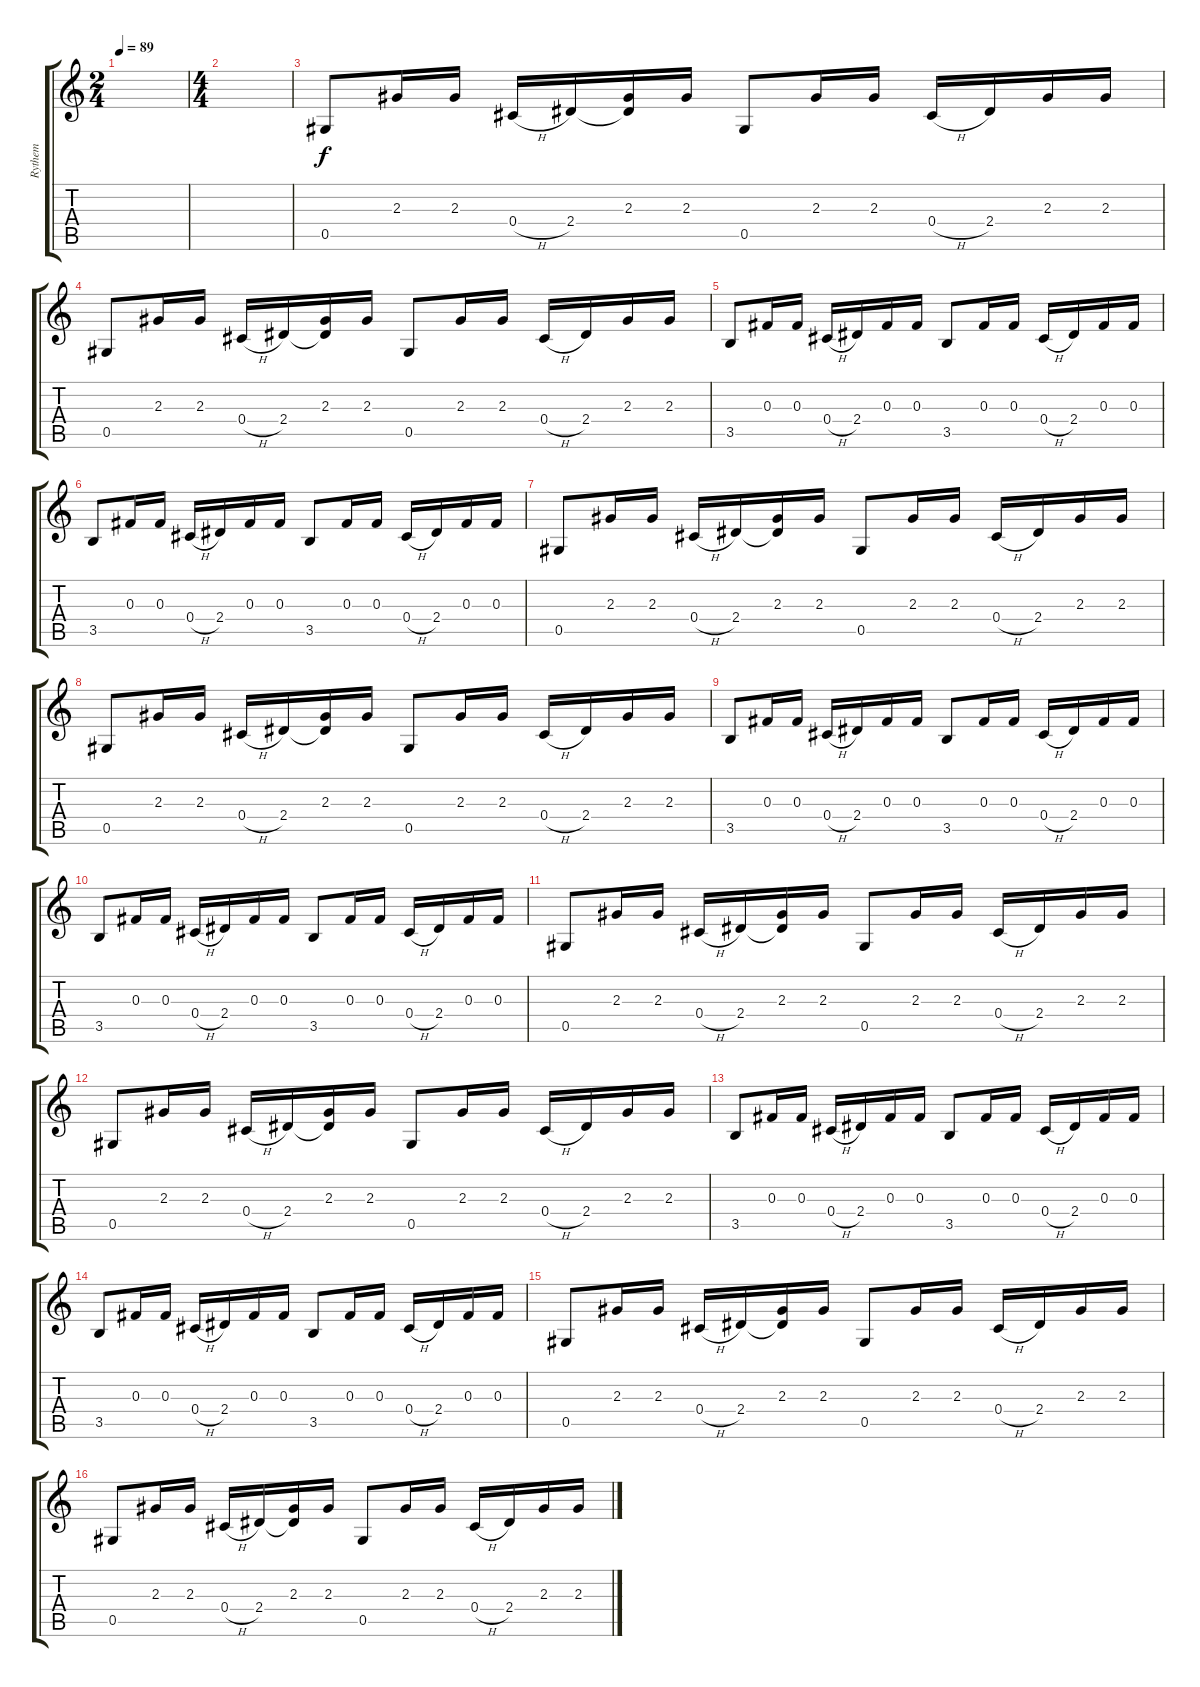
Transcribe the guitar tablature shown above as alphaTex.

\track ("Rythem" "Rythem") {instrument electricguitarclean}
\staff {score tabs}
\tuning (Eb4 Bb3 Gb3 Db3 Ab2 Eb2) {hide}
\ts (2 4)
\tempo 89
\clef g2
\ks c
|
\ts (4 4)
|
0.5.8 2.3.16 2.3.16 0.4{h}.16 2.4.16 (2.3 2.4{t}).16 2.3.16 0.5.8 2.3.16 2.3.16 0.4{h}.16 2.4.16 2.3.16 2.3.16 |
0.5.8 2.3.16 2.3.16 0.4{h}.16 2.4.16 (2.3 2.4{t}).16 2.3.16 0.5.8 2.3.16 2.3.16 0.4{h}.16 2.4.16 2.3.16 2.3.16 |
3.5.8 0.3.16 0.3.16 0.4{h}.16 2.4.16 0.3.16 0.3.16 3.5.8 0.3.16 0.3.16 0.4{h}.16 2.4.16 0.3.16 0.3.16 |
3.5.8 0.3.16 0.3.16 0.4{h}.16 2.4.16 0.3.16 0.3.16 3.5.8 0.3.16 0.3.16 0.4{h}.16 2.4.16 0.3.16 0.3.16 |
0.5.8 2.3.16 2.3.16 0.4{h}.16 2.4.16 (2.3 2.4{t}).16 2.3.16 0.5.8 2.3.16 2.3.16 0.4{h}.16 2.4.16 2.3.16 2.3.16 |
0.5.8 2.3.16 2.3.16 0.4{h}.16 2.4.16 (2.3 2.4{t}).16 2.3.16 0.5.8 2.3.16 2.3.16 0.4{h}.16 2.4.16 2.3.16 2.3.16 |
3.5.8 0.3.16 0.3.16 0.4{h}.16 2.4.16 0.3.16 0.3.16 3.5.8 0.3.16 0.3.16 0.4{h}.16 2.4.16 0.3.16 0.3.16 |
3.5.8 0.3.16 0.3.16 0.4{h}.16 2.4.16 0.3.16 0.3.16 3.5.8 0.3.16 0.3.16 0.4{h}.16 2.4.16 0.3.16 0.3.16 |
0.5.8 2.3.16 2.3.16 0.4{h}.16 2.4.16 (2.3 2.4{t}).16 2.3.16 0.5.8 2.3.16 2.3.16 0.4{h}.16 2.4.16 2.3.16 2.3.16 |
0.5.8 2.3.16 2.3.16 0.4{h}.16 2.4.16 (2.3 2.4{t}).16 2.3.16 0.5.8 2.3.16 2.3.16 0.4{h}.16 2.4.16 2.3.16 2.3.16 |
3.5.8 0.3.16 0.3.16 0.4{h}.16 2.4.16 0.3.16 0.3.16 3.5.8 0.3.16 0.3.16 0.4{h}.16 2.4.16 0.3.16 0.3.16 |
3.5.8 0.3.16 0.3.16 0.4{h}.16 2.4.16 0.3.16 0.3.16 3.5.8 0.3.16 0.3.16 0.4{h}.16 2.4.16 0.3.16 0.3.16 |
0.5.8 2.3.16 2.3.16 0.4{h}.16 2.4.16 (2.3 2.4{t}).16 2.3.16 0.5.8 2.3.16 2.3.16 0.4{h}.16 2.4.16 2.3.16 2.3.16 |
0.5.8 2.3.16 2.3.16 0.4{h}.16 2.4.16 (2.3 2.4{t}).16 2.3.16 0.5.8 2.3.16 2.3.16 0.4{h}.16 2.4.16 2.3.16 2.3.16
